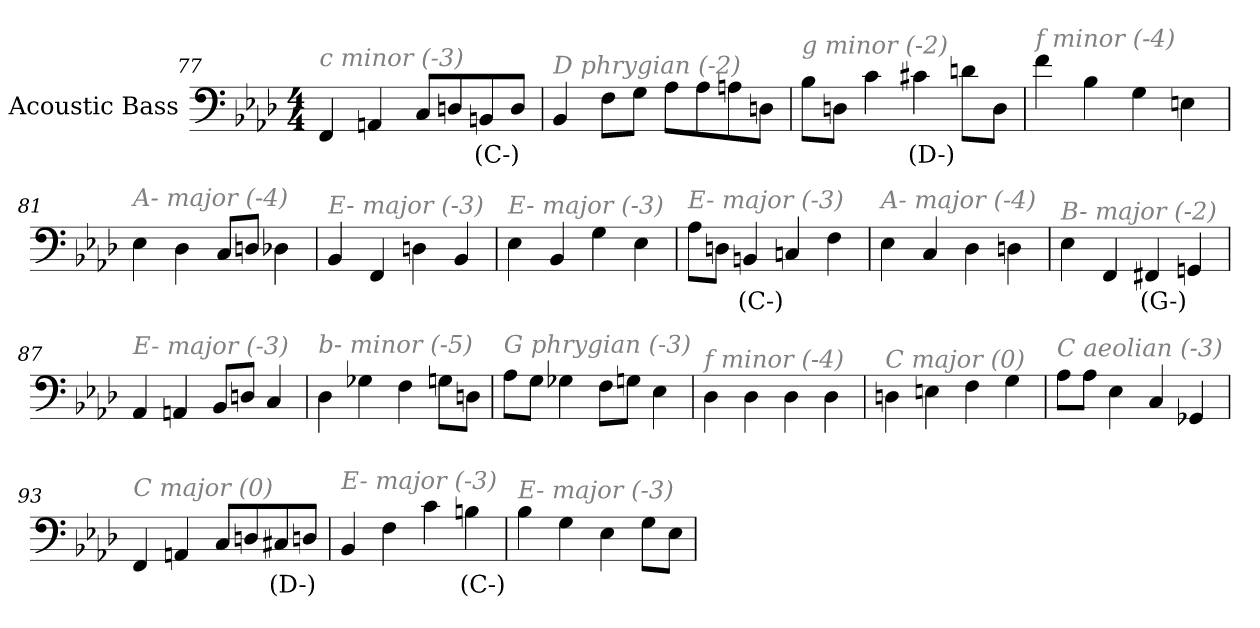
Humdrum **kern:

**kern	**text
*part1	*part1
*staff1	*staff1
*I"Acoustic Bass	*
*clefF4	*
*ITrd7c12	*
*k[b-e-a-d-]	*
*A-:	*
*M4/4	*
=77	=77
!LO:TX:i:color=#808080:t=c minor (-3)	!
4FFF	.
4AAAn	.
8CCL	.
8DDn	.
8BBBni	(C-)
8DDJ	.
=78	=78
!LO:TX:i:color=#808080:t=D phrygian (-2)	!
4BBB-	.
8FFL	.
8GGJ	.
8AA-L	.
8AA-	.
8AAn	.
8DDnJ	.
=79	=79
!LO:TX:i:color=#808080:t=g minor (-2)	!
8BB-L	.
8DDnJ	.
4C	.
4C#Xi	(D-)
8DnL	.
8DDJ	.
=80	=80
!LO:TX:i:color=#808080:t=f minor (-4)	!
4F	.
4BB-	.
4GG	.
4EEn	.
=81	=81
!LO:TX:i:color=#808080:t=A- major (-4)	!
4EE-	.
4DD-	.
8CCL	.
8DDnJ	.
4DD-X	.
=82	=82
!LO:TX:i:color=#808080:t=E- major (-3)	!
4BBB-	.
4FFF	.
4DDn	.
4BBB-	.
=83	=83
!LO:TX:i:color=#808080:t=E- major (-3)	!
4EE-	.
4BBB-	.
4GG	.
4EE-	.
=84	=84
!LO:TX:i:color=#808080:t=E- major (-3)	!
8AA-L	.
8DDnJ	.
4BBBni	(C-)
4CCn	.
4FF	.
=85	=85
!LO:TX:i:color=#808080:t=A- major (-4)	!
4EE-	.
4CC	.
4DD-	.
4DDn	.
=86	=86
!LO:TX:i:color=#808080:t=B- major (-2)	!
4EE-	.
4FFF	.
4FFF#Xi	(G-)
4GGGn	.
=87	=87
!LO:TX:i:color=#808080:t=E- major (-3)	!
4AAA-	.
4AAAn	.
8BBB-L	.
8DDnJ	.
4CC	.
=88	=88
!LO:TX:i:color=#808080:t=b- minor (-5)	!
4DD-	.
4GG-X	.
4FF	.
8GGnL	.
8DDnJ	.
=89	=89
!LO:TX:i:color=#808080:t=G phrygian (-3)	!
8AA-L	.
8GGJ	.
4GG-X	.
8FFL	.
8GGnJ	.
4EE-	.
=90	=90
!LO:TX:i:color=#808080:t=f minor (-4)	!
4DD-	.
4DD-	.
4DD-	.
4DD-	.
=91	=91
!LO:TX:i:color=#808080:t=C major (0)	!
4DDn	.
4EEn	.
4FF	.
4GG	.
=92	=92
!LO:TX:i:color=#808080:t=C aeolian (-3)	!
8AA-L	.
8AA-J	.
4EE-	.
4CC	.
4GGG-X	.
=93	=93
!LO:TX:i:color=#808080:t=C major (0)	!
4FFF	.
4AAAn	.
8CCL	.
8DDn	.
8CC#Xi	(D-)
8DDnJ	.
=94	=94
!LO:TX:i:color=#808080:t=E- major (-3)	!
4BBB-	.
4FF	.
4C	.
4BBni	(C-)
=95	=95
!LO:TX:i:color=#808080:t=E- major (-3)	!
4BB-	.
4GG	.
4EE-	.
8GGL	.
8EE-J	.
=	=
*-	*-
